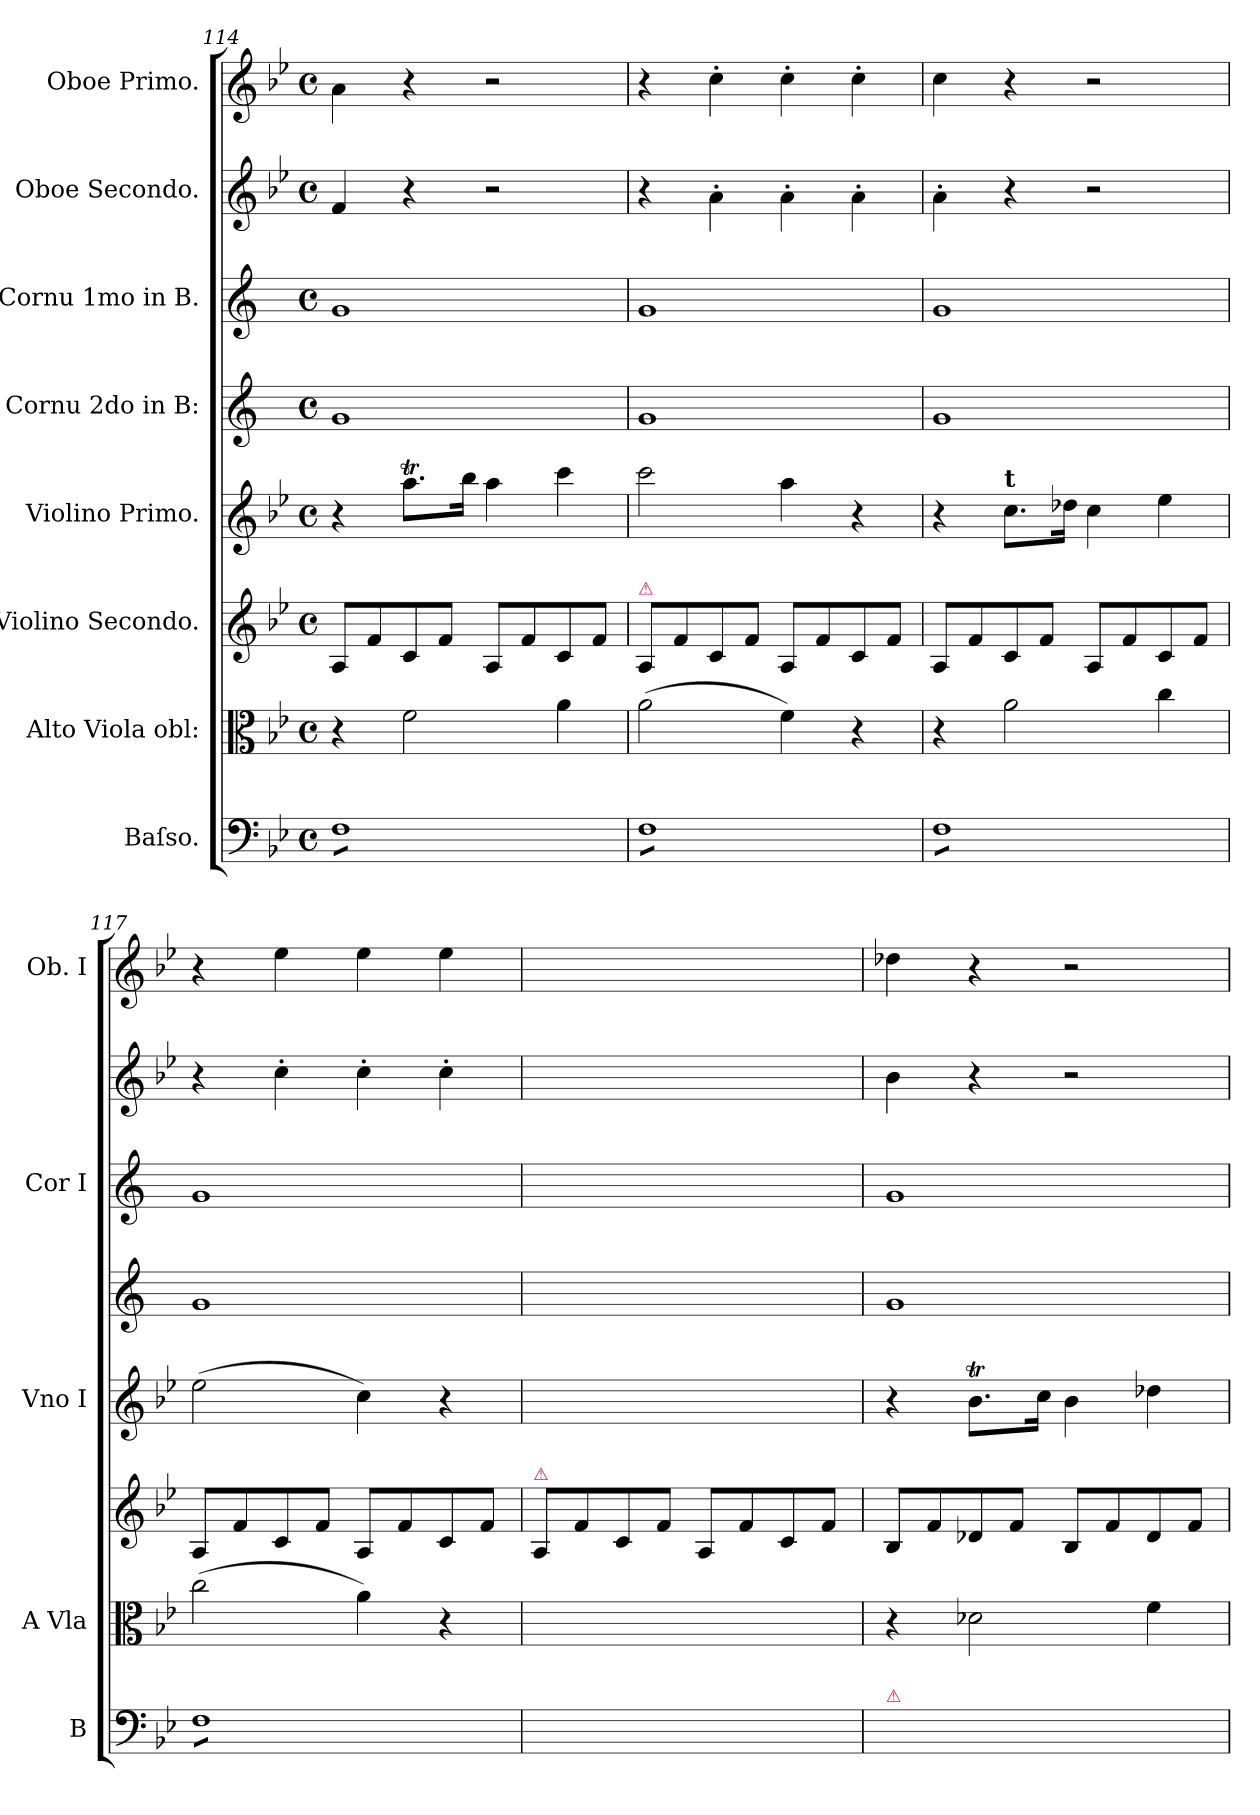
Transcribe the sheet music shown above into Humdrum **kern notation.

**kern	**dynam	**kern	**dynam	**kern	**dynam	**kern	**dynam	**kern	**dynam	**kern	**dynam	**kern	**dynam	**kern	**dynam
*part8	*part8	*part7	*part7	*part6	*part6	*part5	*part5	*part4	*part4	*part3	*part3	*part2	*part2	*part1	*part1
*staff8	*staff8	*staff7	*staff7	*staff6	*staff6	*staff5	*staff5	*staff4	*staff4	*staff3	*staff3	*staff2	*staff2	*staff1	*staff1
*I"Baſso.	*	*I"Alto Viola obl:	*	*I"Violino Secondo.	*	*I"Violino Primo.	*	*I"Cornu 2do in B:	*	*I"Cornu 1mo in B.	*	*I"Oboe Secondo.	*	*I"Oboe Primo.	*
*I'B	*	*I'A Vla	*	*	*	*I'Vno I	*	*	*	*I'Cor I	*	*	*	*I'Ob. I	*
*clefF4	*	*clefC3	*	*clefG2	*	*clefG2	*	*clefG2	*	*clefG2	*	*clefG2	*	*clefG2	*
*	*	*	*	*	*	*	*	*ITrd1c2	*	*ITrd1c2	*	*	*	*	*
*k[b-e-]	*	*k[b-e-]	*	*k[b-e-]	*	*k[b-e-]	*	*k[b-e-]	*	*k[b-e-]	*	*k[b-e-]	*	*k[b-e-]	*
*B-:	*	*B-:	*	*B-:	*	*B-:	*	*B-:	*	*B-:	*	*B-:	*	*B-:	*
*M4/4	*	*M4/4	*	*M4/4	*	*M4/4	*	*M4/4	*	*M4/4	*	*M4/4	*	*M4/4	*
*met(c)	*	*met(c)	*	*met(c)	*	*met(c)	*	*met(c)	*	*met(c)	*	*met(c)	*	*met(c)	*
=114	=114	=114	=114	=114	=114	=114	=114	=114	=114	=114	=114	=114	=114	=114	=114
!	!LO:DY:b	!	!	!	!LO:DY:b	!	!	!	!LO:DY:b	!	!LO:DY:b	!	!LO:DY:b	!	!
*tremolo	*	*	*	*	*	*	*	*	*	*	*	*	*	*	*
8FL	po&colon;	4r	.	8A/L	pia	4r	.	1f	for	1f	po	4f/	po..	4a\	.
8F	.	.	.	8f/	.	.	.	.	.	.	.	.	.	.	.
!	!	!	!LO:DY:b	!	!	!	!LO:DY:b	!	!	!	!	!	!	!	!
8F	.	2f\	po..	8c/	.	8.aat\L	piano.	.	.	.	.	4r	.	4r	.
8F	.	.	.	8f/J	.	.	.	.	.	.	.	.	.	.	.
.	.	.	.	.	.	16bb-\Jk	.	.	.	.	.	.	.	.	.
8F	.	.	.	8A/L	.	4aa\	.	.	.	.	.	2r	.	2r	.
8F	.	.	.	8f/	.	.	.	.	.	.	.	.	.	.	.
8F	.	4a\	.	8c/	.	4ccc\	.	.	.	.	.	.	.	.	.
8FJ	.	.	.	8f/J	.	.	.	.	.	.	.	.	.	.	.
=115	=115	=115	=115	=115	=115	=115	=115	=115	=115	=115	=115	=115	=115	=115	=115
!	!	!	!	!LO:TX:a:color=crimson:t=⚠	!	!	!	!	!	!	!	!	!	!	!
8FL	.	(2a\	.	8A/L	.	2ccc\	.	1f	.	1f	.	4r	.	4r	.
8F	.	.	.	8f/	.	.	.	.	.	.	.	.	.	.	.
!	!	!	!	!	!	!	!	!	!	!	!	!	!	!	!LO:DY:b
8F	.	.	.	8c/	.	.	.	.	.	.	.	4a'\	.	4cc'\	po..
8F	.	.	.	8f/J	.	.	.	.	.	.	.	.	.	.	.
8F	.	4f\)	.	8A/L	.	4aa\	.	.	.	.	.	4a'\	.	4cc'\	.
8F	.	.	.	8f/	.	.	.	.	.	.	.	.	.	.	.
8F	.	4r	.	8c/	.	4r	.	.	.	.	.	4a'\	.	4cc'\	.
8FJ	.	.	.	8f/J	.	.	.	.	.	.	.	.	.	.	.
=116	=116	=116	=116	=116	=116	=116	=116	=116	=116	=116	=116	=116	=116	=116	=116
8FL	.	4r	.	8A/L	.	4r	.	1f	.	1f	.	4a'\	.	4cc\	.
8F	.	.	.	8f/	.	.	.	.	.	.	.	.	.	.	.
!	!	!	!	!	!	!LO:TX:a:B:t=t	!	!	!	!	!	!	!	!	!
8F	.	2a\	.	8c/	.	8.cc\L	.	.	.	.	.	4r	.	4r	.
8F	.	.	.	8f/J	.	.	.	.	.	.	.	.	.	.	.
.	.	.	.	.	.	16dd-X\Jk	.	.	.	.	.	.	.	.	.
8F	.	.	.	8A/L	.	4cc\	.	.	.	.	.	2r	.	2r	.
8F	.	.	.	8f/	.	.	.	.	.	.	.	.	.	.	.
8F	.	4cc\	.	8c/	.	4ee-\	.	.	.	.	.	.	.	.	.
8FJ	.	.	.	8f/J	.	.	.	.	.	.	.	.	.	.	.
=117	=117	=117	=117	=117	=117	=117	=117	=117	=117	=117	=117	=117	=117	=117	=117
8FL	.	(2cc\	.	8A/L	.	(2ee-\	.	1f	.	1f	.	4r	.	4r	.
8F	.	.	.	8f/	.	.	.	.	.	.	.	.	.	.	.
8F	.	.	.	8c/	.	.	.	.	.	.	.	4cc'\	.	4ee-\	.
8F	.	.	.	8f/J	.	.	.	.	.	.	.	.	.	.	.
8F	.	4a\)	.	8A/L	.	4cc\)	.	.	.	.	.	4cc'\	.	4ee-\	.
8F	.	.	.	8f/	.	.	.	.	.	.	.	.	.	.	.
8F	.	4r	.	8c/	.	4r	.	.	.	.	.	4cc'\	.	4ee-\	.
8FJ	.	.	.	8f/J	.	.	.	.	.	.	.	.	.	.	.
*Xtremolo	*	*	*	*	*	*	*	*	*	*	*	*	*	*	*
=118	=118	=118	=118	=118	=118	=118	=118	=118	=118	=118	=118	=118	=118	=118	=118
!	!	!	!	!LO:TX:a:color=crimson:t=⚠	!	!	!	!	!	!	!	!	!	!	!
1ryy	.	1ryy	.	8A/L	.	1ryy	.	1ryy	.	1ryy	.	1ryy	.	1ryy	.
.	.	.	.	8f/	.	.	.	.	.	.	.	.	.	.	.
.	.	.	.	8c/	.	.	.	.	.	.	.	.	.	.	.
.	.	.	.	8f/J	.	.	.	.	.	.	.	.	.	.	.
.	.	.	.	8A/L	.	.	.	.	.	.	.	.	.	.	.
.	.	.	.	8f/	.	.	.	.	.	.	.	.	.	.	.
.	.	.	.	8c/	.	.	.	.	.	.	.	.	.	.	.
.	.	.	.	8f/J	.	.	.	.	.	.	.	.	.	.	.
=119	=119	=119	=119	=119	=119	=119	=119	=119	=119	=119	=119	=119	=119	=119	=119
!LO:TX:a:color=crimson:t=⚠	!	!	!	!	!	!	!	!	!	!	!	!	!	!	!
1ryy	.	4r	.	8B-/L	.	4r	.	1f	.	1f	.	4b-\	.	4dd-X\	.
.	.	.	.	8f/	.	.	.	.	.	.	.	.	.	.	.
.	.	2d-X\	.	8d-X/	.	8.b-T\L	.	.	.	.	.	4r	.	4r	.
.	.	.	.	8f/J	.	.	.	.	.	.	.	.	.	.	.
.	.	.	.	.	.	16cc\Jk	.	.	.	.	.	.	.	.	.
.	.	.	.	8B-/L	.	4b-\	.	.	.	.	.	2r	.	2r	.
.	.	.	.	8f/	.	.	.	.	.	.	.	.	.	.	.
.	.	4f\	.	8d-/	.	4dd-X\	.	.	.	.	.	.	.	.	.
.	.	.	.	8f/J	.	.	.	.	.	.	.	.	.	.	.
=	=	=	=	=	=	=	=	=	=	=	=	=	=	=	=
*-	*-	*-	*-	*-	*-	*-	*-	*-	*-	*-	*-	*-	*-	*-	*-
